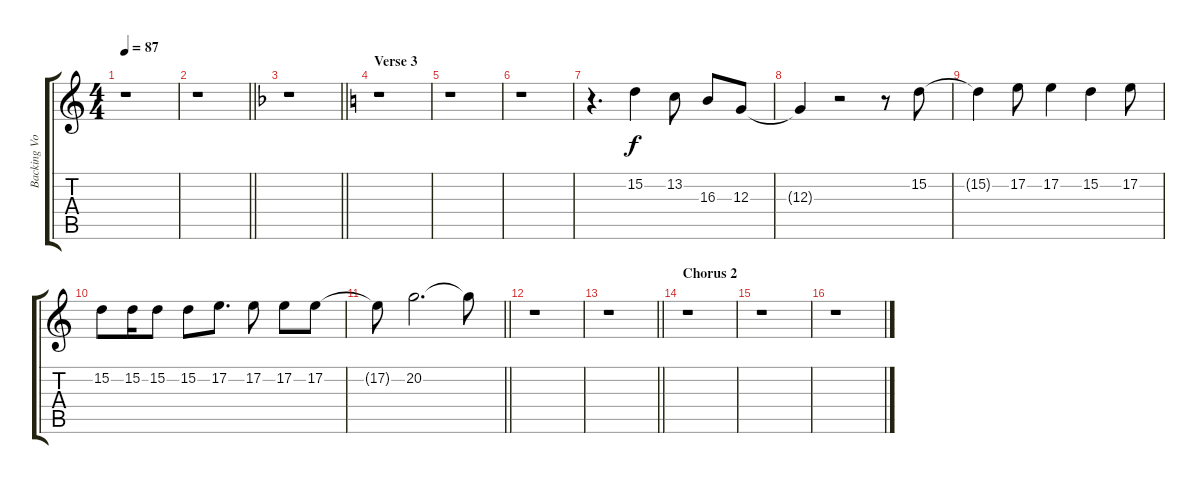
\track ("Backing Vocals No.1" "Backing Vo") {instrument lead6voice}
\staff {score tabs}
\tuning (E4 B3 G3 D3 A2 E2) {hide}
\ts (4 4)
\tempo 87
\clef g2
\ks c
r.1{dy f} |
\barLineRight lightlight
r.1 |
\barLineRight lightlight
\ks f
r.1 |
\section ("" "Verse 3")
\ks c
r.1 |
r.1 |
r.1 |
r.4{d} 15.2.4 13.2.8 16.3.8 12.3.8 |
12.3{t}.4 r.2 r.8 15.2.8 |
15.2{t}.4 17.2.8 17.2.4 15.2.4 17.2.8 |
15.2.8 15.2.16 15.2.8 15.2.8 17.2.8{d} 17.2.8 17.2.8 17.2.8 |
\barLineRight lightlight
17.2{t}.8 20.2.2{d} 20.2{t}.8 |
r.1 |
\barLineRight lightlight
r.1 |
\section ("" "Chorus 2")
r.1 |
r.1 |
r.1
